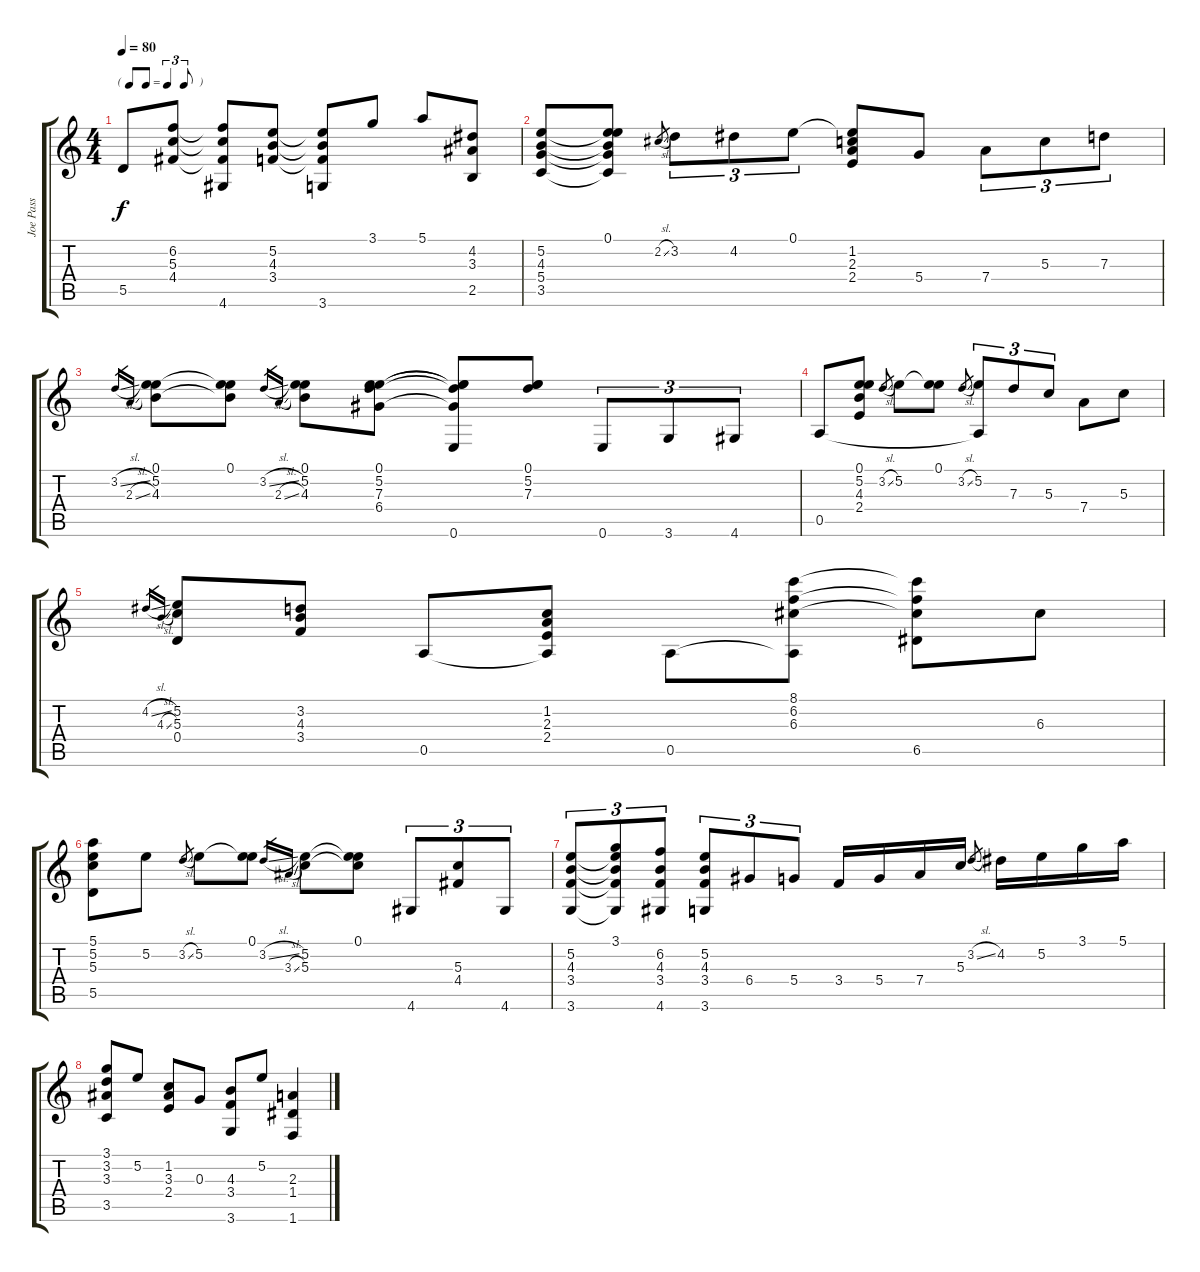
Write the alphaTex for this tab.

\track ("Joe Pass" "Joe Pass") {instrument acousticguitarsteel}
\staff {score tabs}
\tuning (E4 B3 G3 D3 A2 E2) {hide}
\ts (4 4)
\tf triplet8th
\tempo 80
\clef g2
\ks c
5.5.8{dy f} (6.2 5.3 4.4).8 (6.2{t} 5.3{t} 4.4{t} 4.6).8 (5.2 4.3 3.4).8 (5.2{t} 4.3{t} 3.4{t} 3.6).8 3.1.8 5.1.8 (4.2 3.3 2.5).8 |
(5.2 4.3 5.4 3.5).8 (0.1 5.2{t} 4.3{t} 5.4{t} 3.5{t}).8 2.2{sl}.8{gr} 3.2.8{tu (3 2)} 4.2.8{tu (3 2)} 0.1.8{tu (3 2)} (0.1{t} 1.2 2.3 2.4).8 5.4.8 7.4.8{tu (3 2)} 5.3.8{tu (3 2)} 7.3.8{tu (3 2)} |
3.2{sl}.16{gr} 2.3{sl}.16{gr} (0.1 5.2 4.3).8 (0.1 5.2{t} 4.3{t}).8 3.2{sl}.16{gr} 2.3{sl}.16{gr} (0.1 5.2 4.3).8 (0.1 5.2 7.3 6.4).8 (0.1{t} 5.2{t} 7.3{t} 6.4{t} 0.6).8 (0.1 5.2 7.3).8 0.6.8{tu (3 2)} 3.6.8{tu (3 2)} 4.6.8{tu (3 2)} |
0.5.8 (0.1 5.2 4.3 2.4).8 3.2{sl}.8{gr} 5.2.8 (0.1 5.2{t}).8 3.2{sl}.8{gr} (5.2 0.5{t}).8{tu (3 2)} 7.3.8{tu (3 2)} 5.3.8{tu (3 2)} 7.4.8 5.3.8 |
4.2{sl}.16{gr} 4.3{sl}.16{gr} (5.2 5.3 0.4).8 (3.2 4.3 3.4).8 0.5.8 (1.2 2.3 2.4 0.5{t}).8 0.5.8 (8.1 6.2 6.3 0.5{t}).8 (8.1{t} 6.2{t} 6.3{t} 6.5).8 6.3.8 |
(5.1 5.2 5.3 5.5).8 5.2.8 3.2{sl}.8{gr} 5.2.8 (0.1 5.2{t}).8 3.2{sl}.16{gr} 3.3{sl}.16{gr} (5.2 5.3).8 (0.1 5.2{t} 5.3{t}).8 4.6.8{tu (3 2)} (5.3 4.4).8{tu (3 2)} 4.6.8{tu (3 2)} |
(5.2 4.3 3.4 3.6).8{tu (3 2)} (3.1 5.2{t} 4.3{t} 3.4{t} 3.6{t}).8{tu (3 2)} (6.2 4.3 3.4 4.6).8{tu (3 2)} (5.2 4.3 3.4 3.6).8{tu (3 2)} 6.4.8{tu (3 2)} 5.4.8{tu (3 2)} 3.4.16 5.4.16 7.4.16 5.3.16 3.2{sl}.8{gr} 4.2.16 5.2.16 3.1.16 5.1.16 |
(3.1 3.2 3.3 3.5).8 5.2.8 (1.2 3.3 2.4).8 0.3.8 (4.3 3.4 3.6).8 5.2.8 (2.3 1.4 1.6).4
